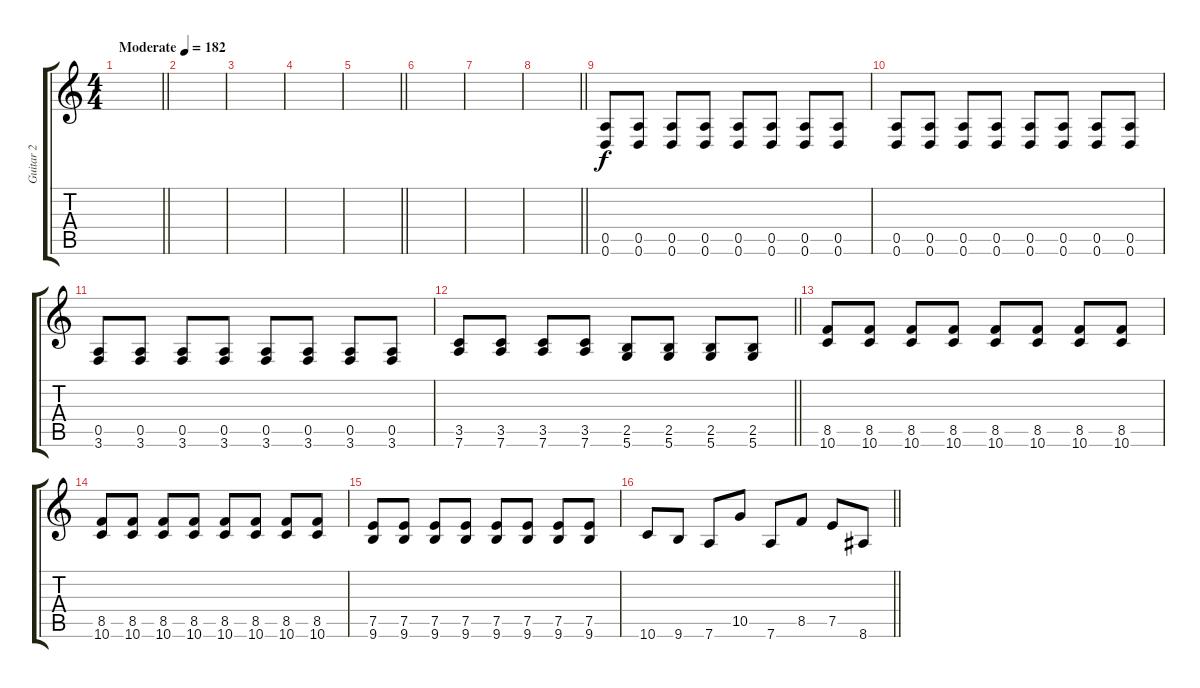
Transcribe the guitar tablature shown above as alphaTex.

\track ("Guitar 2" "Guitar 2") {instrument distortionguitar}
\staff {score tabs}
\tuning (E4 B3 G3 D3 A2 D2) {hide}
\ts (4 4)
\tempo (182 "Moderate")
\clef g2
\barLineRight lightlight
\ks c
|
|
|
|
\barLineRight lightlight
|
|
|
\barLineRight lightlight
|
\section ("" "")
(0.5 0.6).8 (0.5 0.6).8 (0.5 0.6).8 (0.5 0.6).8 (0.5 0.6).8 (0.5 0.6).8 (0.5 0.6).8 (0.5 0.6).8 |
(0.5 0.6).8 (0.5 0.6).8 (0.5 0.6).8 (0.5 0.6).8 (0.5 0.6).8 (0.5 0.6).8 (0.5 0.6).8 (0.5 0.6).8 |
(0.5 3.6).8 (0.5 3.6).8 (0.5 3.6).8 (0.5 3.6).8 (0.5 3.6).8 (0.5 3.6).8 (0.5 3.6).8 (0.5 3.6).8 |
\barLineRight lightlight
(3.5 7.6).8 (3.5 7.6).8 (3.5 7.6).8 (3.5 7.6).8 (2.5 5.6).8 (2.5 5.6).8 (2.5 5.6).8 (2.5 5.6).8 |
(8.5 10.6).8 (8.5 10.6).8 (8.5 10.6).8 (8.5 10.6).8 (8.5 10.6).8 (8.5 10.6).8 (8.5 10.6).8 (8.5 10.6).8 |
(8.5 10.6).8 (8.5 10.6).8 (8.5 10.6).8 (8.5 10.6).8 (8.5 10.6).8 (8.5 10.6).8 (8.5 10.6).8 (8.5 10.6).8 |
(7.5 9.6).8 (7.5 9.6).8 (7.5 9.6).8 (7.5 9.6).8 (7.5 9.6).8 (7.5 9.6).8 (7.5 9.6).8 (7.5 9.6).8 |
\barLineRight lightlight
10.6.8 9.6.8 7.6.8 10.5.8 7.6.8 8.5.8 7.5.8 8.6.8
